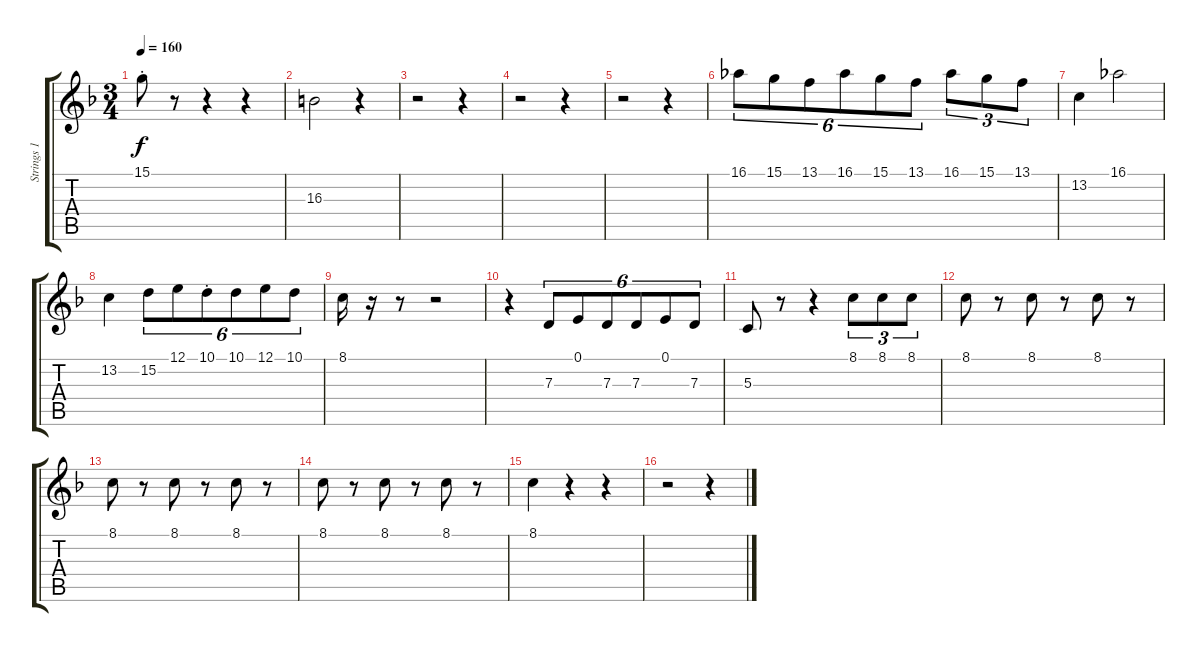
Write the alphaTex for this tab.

\track ("Strings 1" "Strings 1") {instrument stringensemble1}
\staff {score tabs}
\tuning (E4 B3 G3 D3 A2 E2) {hide}
\ts (3 4)
\tempo 160
\clef g2
\ks f
15.1{st}.8{dy f} r.8 r.4 r.4 |
16.3.2 r.4 |
r.2 r.4 |
r.2 r.4 |
r.2 r.4 |
16.1.8{tu (6 4)} 15.1.8{tu (6 4)} 13.1.8{tu (6 4)} 16.1.8{tu (6 4)} 15.1.8{tu (6 4)} 13.1.8{tu (6 4)} 16.1.8{tu (3 2)} 15.1.8{tu (3 2)} 13.1.8{tu (3 2)} |
13.2.4 16.1.2 |
13.2.4 15.2.8{tu (6 4)} 12.1.8{tu (6 4)} 10.1{st}.8{tu (6 4)} 10.1.8{tu (6 4)} 12.1.8{tu (6 4)} 10.1.8{tu (6 4)} |
8.1.16 r.16 r.8 r.2 |
r.4 7.3.8{tu (6 4)} 0.1.8{tu (6 4)} 7.3.8{tu (6 4)} 7.3.8{tu (6 4)} 0.1.8{tu (6 4)} 7.3.8{tu (6 4)} |
5.3.8 r.8 r.4 8.1.8{tu (3 2)} 8.1.8{tu (3 2)} 8.1.8{tu (3 2)} |
8.1.8 r.8 8.1.8 r.8 8.1.8 r.8 |
8.1.8 r.8 8.1.8 r.8 8.1.8 r.8 |
8.1.8 r.8 8.1.8 r.8 8.1.8 r.8 |
8.1.4 r.4 r.4 |
r.2 r.4
